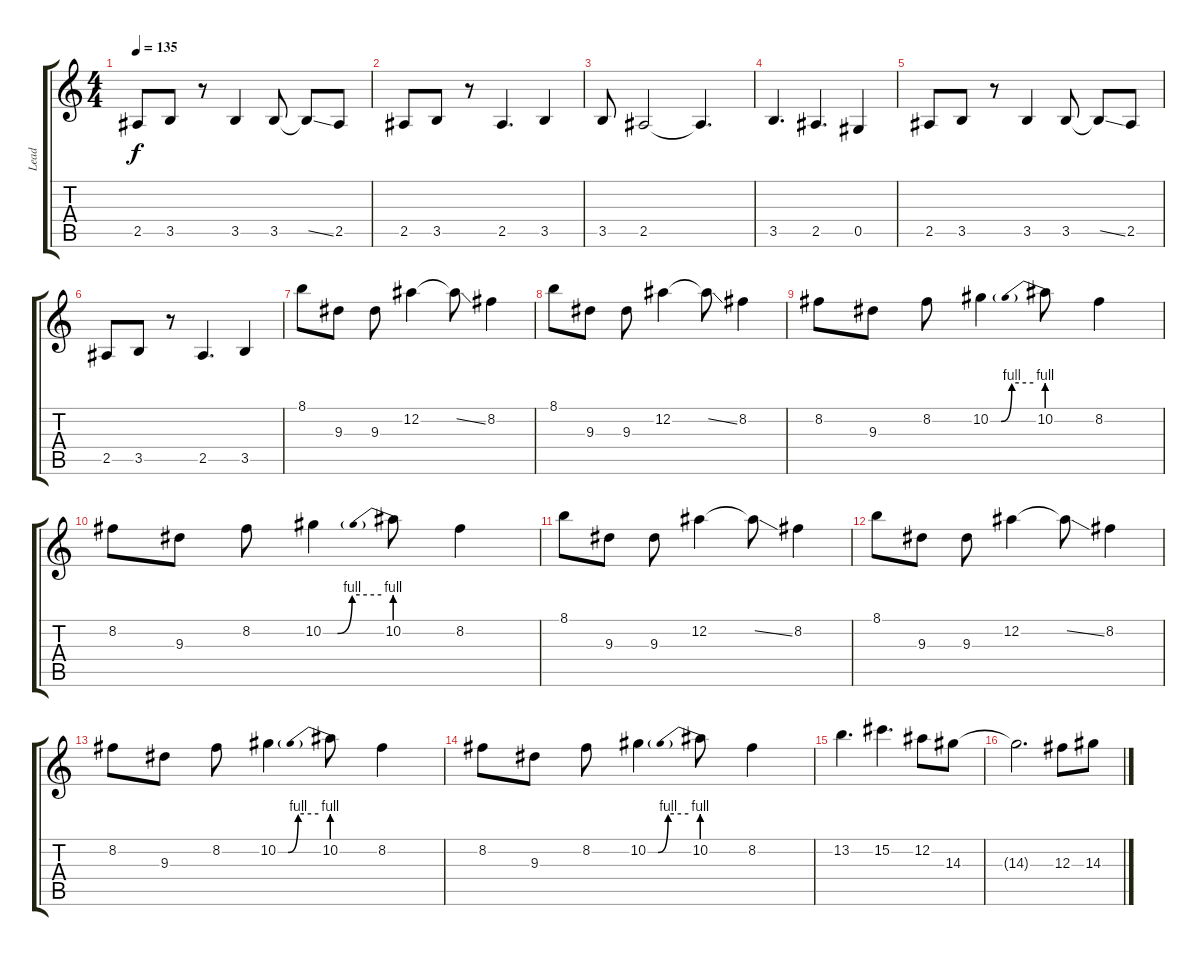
\track ("Lead" "Lead") {instrument distortionguitar}
\staff {score tabs}
\tuning (Eb4 Bb3 Gb3 Db3 Ab2 Eb2) {hide}
\ts (4 4)
\tempo 135
\clef g2
\ks c
2.5.8{dy f} 3.5.8 r.8 3.5.4 3.5.8 3.5{ss t}.8 2.5.8 |
2.5.8 3.5.8 r.8 2.5.4{d} 3.5.4 |
3.5.8 2.5.2 2.5{t}.4{d} |
3.5.4{d} 2.5.4{d} 0.5.4 |
2.5.8 3.5.8 r.8 3.5.4 3.5.8 3.5{ss t}.8 2.5.8 |
2.5.8 3.5.8 r.8 2.5.4{d} 3.5.4 |
8.1.8 9.3.8 9.3.8 12.2.4 12.2{ss t}.8 8.2.4 |
8.1.8 9.3.8 9.3.8 12.2.4 12.2{ss t}.8 8.2.4 |
8.2.8 9.3.8 8.2.8 10.2{be (custom 0 0 15 0 30 4 60 4)}.4 10.2{be (prebend 0 4 60 4)}.8 8.2.4 |
8.2.8 9.3.8 8.2.8 10.2{be (custom 0 0 15 0 30 4 60 4)}.4 10.2{be (prebend 0 4 60 4)}.8 8.2.4 |
8.1.8 9.3.8 9.3.8 12.2.4 12.2{ss t}.8 8.2.4 |
8.1.8 9.3.8 9.3.8 12.2.4 12.2{ss t}.8 8.2.4 |
8.2.8 9.3.8 8.2.8 10.2{be (custom 0 0 15 0 30 4 60 4)}.4 10.2{be (prebend 0 4 60 4)}.8 8.2.4 |
8.2.8 9.3.8 8.2.8 10.2{be (custom 0 0 15 0 30 4 60 4)}.4 10.2{be (prebend 0 4 60 4)}.8 8.2.4 |
13.2.4{d} 15.2.4{d} 12.2.8 14.3.8 |
14.3{t}.2{d} 12.3.8 14.3.8
